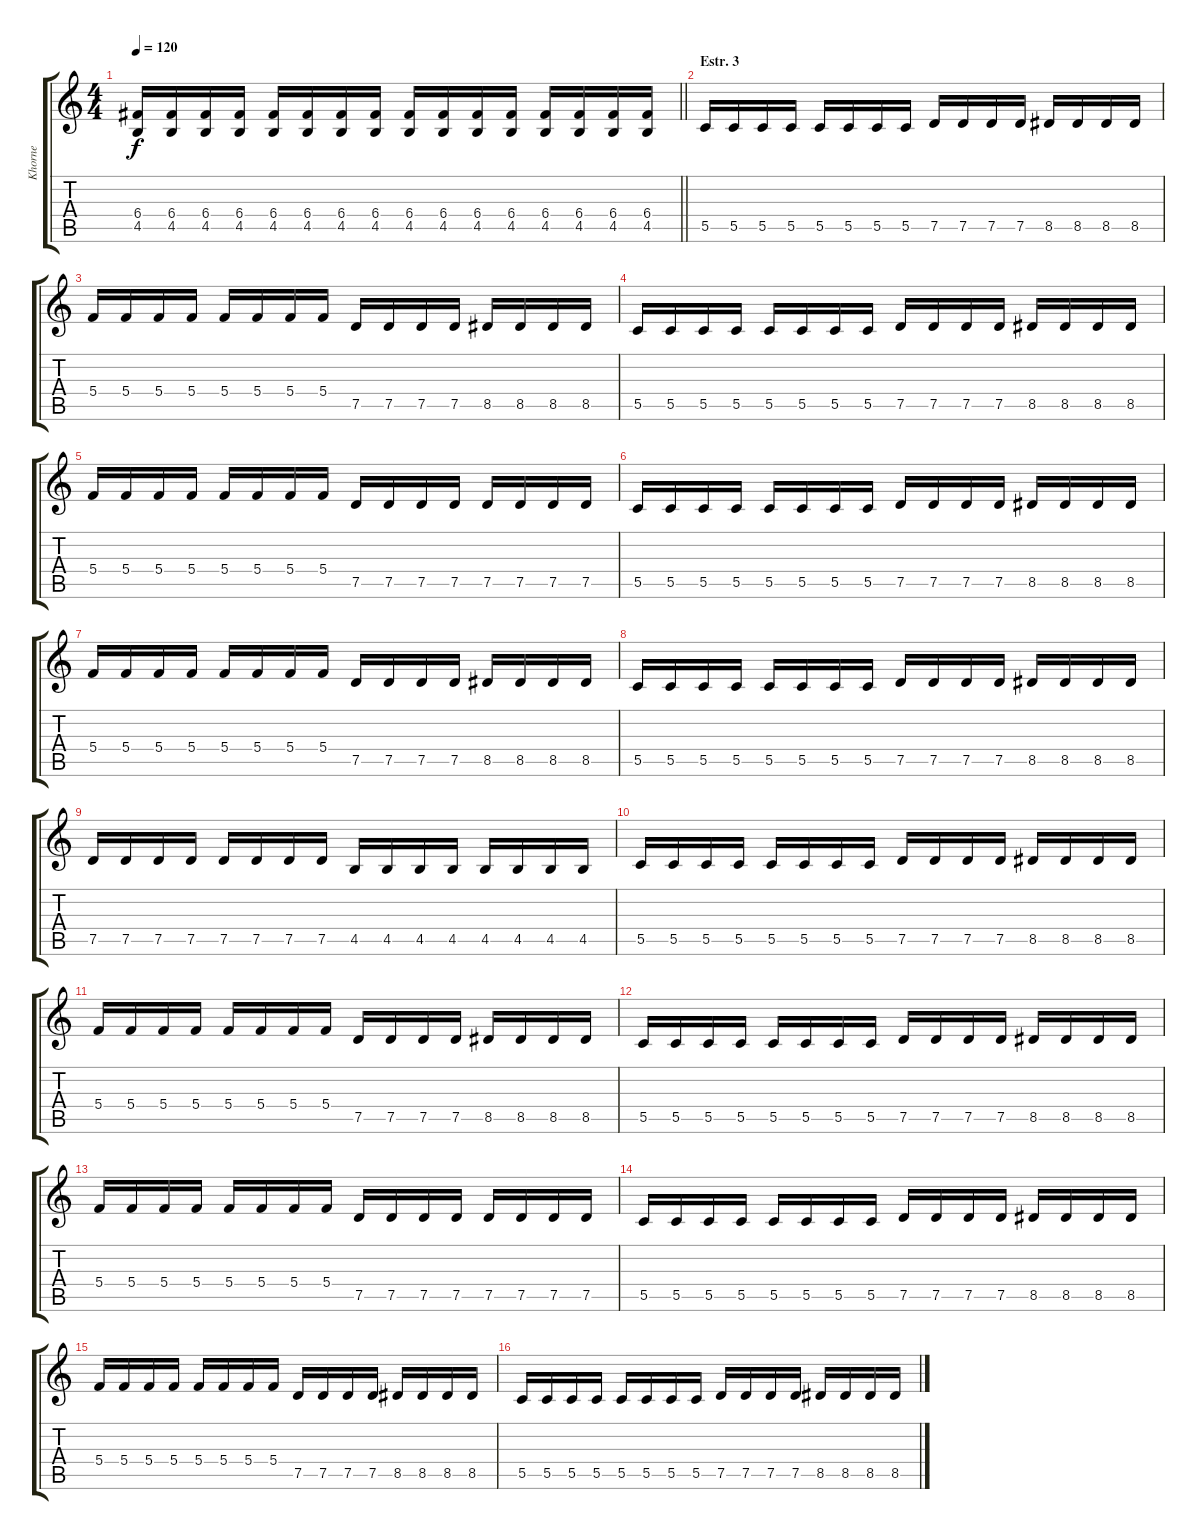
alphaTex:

\track ("Khorne" "Khorne") {instrument distortionguitar}
\staff {score tabs}
\tuning (D4 A3 F3 C3 G2 D2) {hide}
\ts (4 4)
\tempo 120
\clef g2
\barLineRight lightlight
\ks c
(6.4 4.5).16{dy f} (6.4 4.5).16 (6.4 4.5).16 (6.4 4.5).16 (6.4 4.5).16 (6.4 4.5).16 (6.4 4.5).16 (6.4 4.5).16 (6.4 4.5).16 (6.4 4.5).16 (6.4 4.5).16 (6.4 4.5).16 (6.4 4.5).16 (6.4 4.5).16 (6.4 4.5).16 (6.4 4.5).16 |
\section ("" "Estr. 3")
5.5.16 5.5.16 5.5.16 5.5.16 5.5.16 5.5.16 5.5.16 5.5.16 7.5.16 7.5.16 7.5.16 7.5.16 8.5.16 8.5.16 8.5.16 8.5.16 |
5.4.16 5.4.16 5.4.16 5.4.16 5.4.16 5.4.16 5.4.16 5.4.16 7.5.16 7.5.16 7.5.16 7.5.16 8.5.16 8.5.16 8.5.16 8.5.16 |
5.5.16 5.5.16 5.5.16 5.5.16 5.5.16 5.5.16 5.5.16 5.5.16 7.5.16 7.5.16 7.5.16 7.5.16 8.5.16 8.5.16 8.5.16 8.5.16 |
5.4.16 5.4.16 5.4.16 5.4.16 5.4.16 5.4.16 5.4.16 5.4.16 7.5.16 7.5.16 7.5.16 7.5.16 7.5.16 7.5.16 7.5.16 7.5.16 |
5.5.16 5.5.16 5.5.16 5.5.16 5.5.16 5.5.16 5.5.16 5.5.16 7.5.16 7.5.16 7.5.16 7.5.16 8.5.16 8.5.16 8.5.16 8.5.16 |
5.4.16 5.4.16 5.4.16 5.4.16 5.4.16 5.4.16 5.4.16 5.4.16 7.5.16 7.5.16 7.5.16 7.5.16 8.5.16 8.5.16 8.5.16 8.5.16 |
5.5.16 5.5.16 5.5.16 5.5.16 5.5.16 5.5.16 5.5.16 5.5.16 7.5.16 7.5.16 7.5.16 7.5.16 8.5.16 8.5.16 8.5.16 8.5.16 |
7.5.16 7.5.16 7.5.16 7.5.16 7.5.16 7.5.16 7.5.16 7.5.16 4.5.16 4.5.16 4.5.16 4.5.16 4.5.16 4.5.16 4.5.16 4.5.16 |
5.5.16 5.5.16 5.5.16 5.5.16 5.5.16 5.5.16 5.5.16 5.5.16 7.5.16 7.5.16 7.5.16 7.5.16 8.5.16 8.5.16 8.5.16 8.5.16 |
5.4.16 5.4.16 5.4.16 5.4.16 5.4.16 5.4.16 5.4.16 5.4.16 7.5.16 7.5.16 7.5.16 7.5.16 8.5.16 8.5.16 8.5.16 8.5.16 |
5.5.16 5.5.16 5.5.16 5.5.16 5.5.16 5.5.16 5.5.16 5.5.16 7.5.16 7.5.16 7.5.16 7.5.16 8.5.16 8.5.16 8.5.16 8.5.16 |
5.4.16 5.4.16 5.4.16 5.4.16 5.4.16 5.4.16 5.4.16 5.4.16 7.5.16 7.5.16 7.5.16 7.5.16 7.5.16 7.5.16 7.5.16 7.5.16 |
5.5.16 5.5.16 5.5.16 5.5.16 5.5.16 5.5.16 5.5.16 5.5.16 7.5.16 7.5.16 7.5.16 7.5.16 8.5.16 8.5.16 8.5.16 8.5.16 |
5.4.16 5.4.16 5.4.16 5.4.16 5.4.16 5.4.16 5.4.16 5.4.16 7.5.16 7.5.16 7.5.16 7.5.16 8.5.16 8.5.16 8.5.16 8.5.16 |
5.5.16 5.5.16 5.5.16 5.5.16 5.5.16 5.5.16 5.5.16 5.5.16 7.5.16 7.5.16 7.5.16 7.5.16 8.5.16 8.5.16 8.5.16 8.5.16
